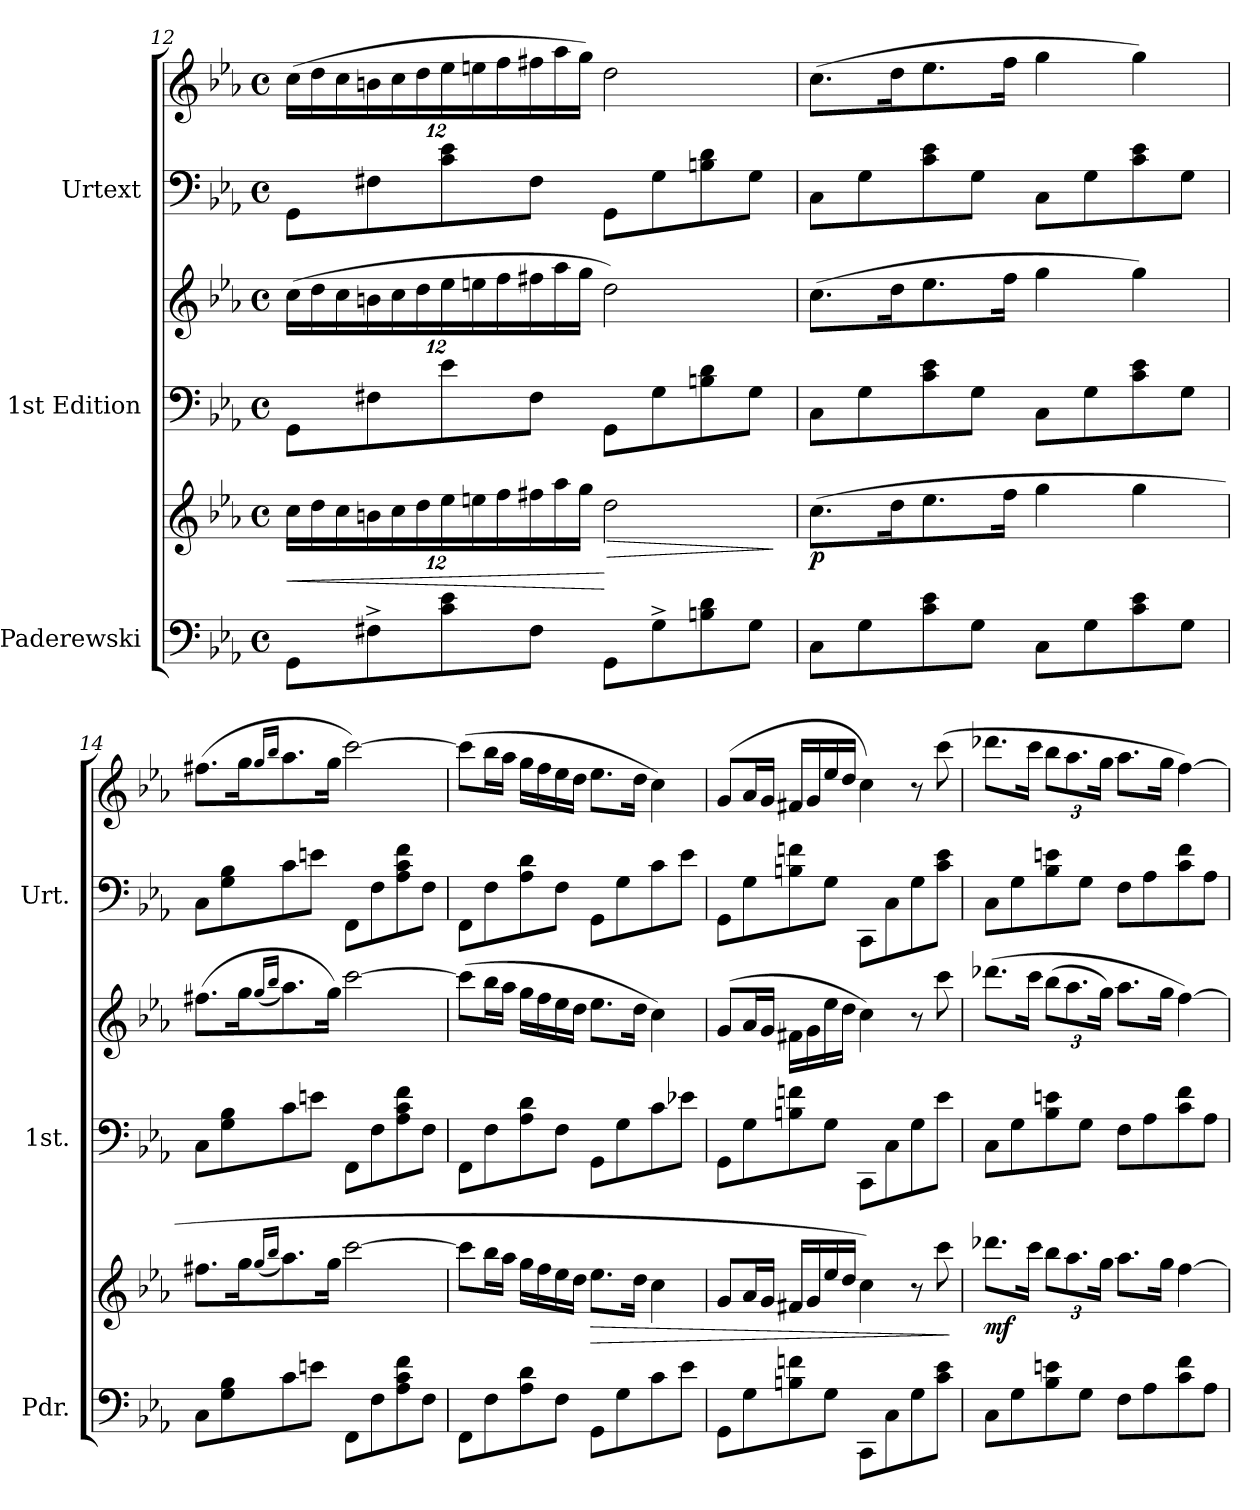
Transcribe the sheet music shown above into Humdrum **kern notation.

**kern	**kern	**dynam	**kern	**kern	**kern	**kern
*part3	*part3	*part3	*part2	*part2	*part1	*part1
*staff6	*staff5	*staff5/6	*staff4	*staff3	*staff2	*staff1
*I"Paderewski	*	*	*I"1st Edition	*	*I"Urtext	*
*I'Pdr.	*	*	*I'1st.	*	*I'Urt.	*
*clefF4	*clefG2	*	*clefF4	*clefG2	*clefF4	*clefG2
*k[b-e-a-]	*k[b-e-a-]	*	*k[b-e-a-]	*k[b-e-a-]	*k[b-e-a-]	*k[b-e-a-]
*M4/4	*M4/4	*	*M4/4	*M4/4	*M4/4	*M4/4
*met(c)	*met(c)	*	*met(c)	*met(c)	*met(c)	*met(c)
*	*Xbrackettup	*	*	*	*	*
=12	=12	=12	=12	=12	=12	=12
!	!	!LO:HP:b	!	!	!	!
*	*	*	*	*Xbrackettup	*	*Xbrackettup
8GG\L	24cc\LL	<	8GG\L	(24cc\LL	8GG\L	(24cc\LL
.	24dd\	.	.	24dd\	.	24dd\
.	24cc\	.	.	24cc\	.	24cc\
8F#X^\	24bn\	.	8F#X\	24bn\	8F#X\	24bn\
.	24cc\	.	.	24cc\	.	24cc\
.	24dd\	.	.	24dd\	.	24dd\
8c\ 8e-\	24ee-\	.	8e-i\	24ee-\	8c\ 8e-\	24ee-\
.	24een\	.	.	24een\	.	24een\
.	24ff\	.	.	24ff\	.	24ff\
8F#\J	24ff#X\	.	8F#\J	24ff#X\	8F#\J	24ff#X\
.	24aa-\	.	.	24aa-\	.	24aa-\
.	24gg\JJ	.	.	24gg\JJ	.	24gg\JJ)
!	!	!LO:HP:n=1:b	!	!	!	!
8GG\L	2dd\	[ >	8GG\L	2dd\)	8GG\L	2dd\
8G^\	.	.	8G\	.	8G\	.
8Bn\ 8d\	.	.	8Bn\ 8d\	.	8Bn\ 8d\	.
8G\J	.	.	8G\J	.	8G\J	.
.	.	]	.	.	.	.
!!LO:PB:g=z
=13	=13	=13	=13	=13	=13	=13
!	!	!LO:DY:b	!	!	!	!
8C\L	(8.cc\L	p	8C\L	(8.cc\L	8C\L	(8.cc\L
8G\	.	.	8G\	.	8G\	.
.	16dd\K	.	.	16dd\K	.	16dd\K
8c\ 8e-\	8.ee-\	.	8c\ 8e-\	8.ee-\	8c\ 8e-\	8.ee-\
8G\J	.	.	8G\J	.	8G\J	.
.	16ff\Jk	.	.	16ff\Jk	.	16ff\Jk
8C\L	4gg\	.	8C\L	4gg\	8C\L	4gg\
8G\	.	.	8G\	.	8G\	.
8c\ 8e-\	4gg\	.	8c\ 8e-\	4gg\)	8c\ 8e-\	4gg\)
8G\J	.	.	8G\J	.	8G\J	.
=14	=14	=14	=14	=14	=14	=14
8C\L	8.ff#X\L	.	8C\L	(8.ff#X\L	8C\L	(8.ff#X\L
8G\ 8B-\	.	.	8G\ 8B-\	.	8G\ 8B-\	.
.	16gg\K	.	.	16gg\K	.	16gg\K
.	(16qgg/LL	.	.	(16qgg/LL	.	16qgg/LL
.	16qbb-/JJ	.	.	16qbb-/JJ	.	16qbb-/JJ
8c\	8.aa-\)	.	8c\	8.aa-\)	8c\	8.aa-\
8en\J	.	.	8en\J	.	8en\J	.
.	16gg\Jk	.	.	16gg\Jk)	.	16gg\Jk
8FF\L	[2ccc\	.	8FF\L	[2ccc\	8FF\L	[2ccc\)
8F\	.	.	8F\	.	8F\	.
8A-\ 8c\ 8f\	.	.	8A-\ 8c\ 8f\	.	8A-\ 8c\ 8f\	.
8F\J	.	.	8F\J	.	8F\J	.
=15	=15	=15	=15	=15	=15	=15
8FF\L	8ccc\L]	.	8FF\L	(8ccc\L]	8FF\L	(8ccc\L]
8F\	16bb-\L	.	8F\	16bb-\L	8F\	16bb-\L
.	16aa-\JJ	.	.	16aa-\JJ	.	16aa-\JJ
8A-\ 8d\	16gg\LL	.	8A-\ 8d\	16gg\LL	8A-\ 8d\	16gg\LL
.	16ff\	.	.	16ff\	.	16ff\
8F\J	16ee-\	.	8F\J	16ee-\	8F\J	16ee-\
.	16dd\JJ	.	.	16dd\JJ	.	16dd\JJ
!	!	!LO:HP:b	!	!	!	!
8GG\L	8.ee-\L	>	8GG\L	8.ee-\L	8GG\L	8.ee-\L
8G\	.	.	8G\	.	8G\	.
.	16dd\Jk	.	.	16dd\Jk	.	16dd\Jk
8c\	4cc\	.	8c\	4cc\)	8c\	4cc\)
8e-\J	.	.	8e-X\J	.	8e-i\J	.
!!LO:LB:g=z
=16	=16	=16	=16	=16	=16	=16
8GG\L	8g/L	.	8GG\L	(8g/L	8GG\L	(>8g/L
8G\	16a-/L	.	8G\	16a-/L	8G\	16a-/L
.	16g/JJ	.	.	16g/JJ	.	16g/JJ
8Bn\ 8fn\	16f#X/LL	.	8Bn\ 8fn\	16f#X\LL	8Bn\ 8fn\	16f#X/LL
.	16g/	.	.	16g\	.	16g/
8G\J	16ee-/	.	8G\J	16ee-\	8G\J	16ee-/
.	16dd/JJ	.	.	16dd\JJ	.	16dd/JJ
8CC\L	4cc\)	.	8CC\L	4cc\)	8CC\L	4cc\)
8C\	.	.	8C\	.	8C\	.
8G\	8r	.	8G\	8r	8G\	8r
8c\ 8e-\J	8ccc\	.	8e-i\J	8ccc\	8c\ 8e-\J	(8ccc\
.	.	]	.	.	.	.
=17	=17	=17	=17	=17	=17	=17
!	!	!LO:DY:b	!	!	!	!
8C\L	8.ddd-X\L	mf	8C\L	(8.ddd-X\L	8C\L	8.ddd-X\L
8G\	.	.	8G\	.	8G\	.
.	16ccc\Jk	.	.	16ccc\Jk	.	16ccc\Jk
8B-\ 8en\	12bb-\L	.	8B-\ 8en\	(12bb-\L	8B-\ 8en\	12bb-\L
.	12.aa-\	.	.	12.aa-\	.	12.aa-\
8G\J	.	.	8G\J	.	8G\J	.
.	24gg\Jk	.	.	24gg\Jk)	.	24gg\Jk
8F\L	8.aa-\L	.	8F\L	8.aa-\L	8F\L	8.aa-\L
8A-\	.	.	8A-\	.	8A-\	.
.	16gg\Jk	.	.	16gg\Jk	.	16gg\Jk
8c\ 8f\	[4ff\	.	8c\ 8f\	[4ff\)	8c\ 8f\	[4ff\)
8A-\J	.	.	8A-\J	.	8A-\J	.
=	=	=	=	=	=	=
*-	*-	*-	*-	*-	*-	*-
